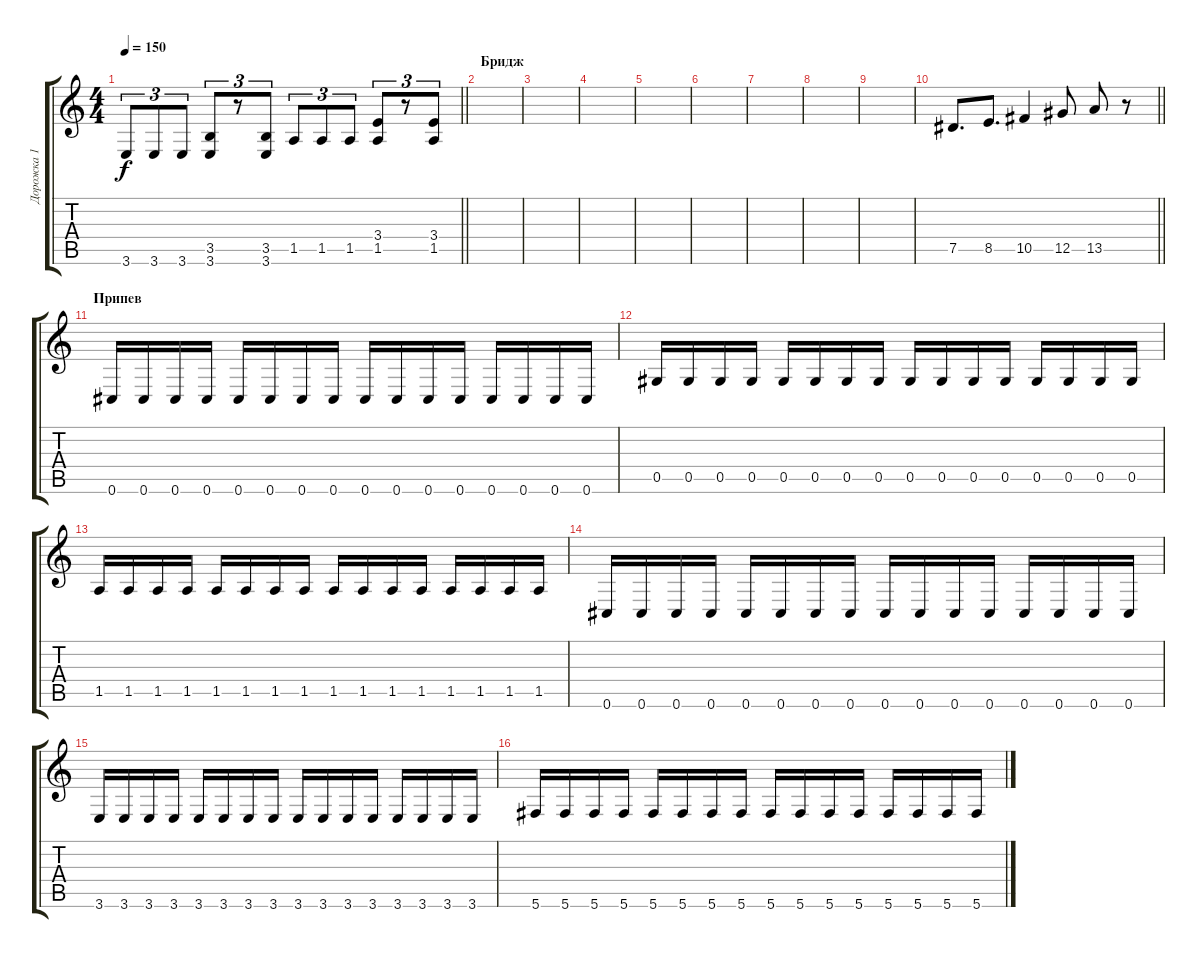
\track ("Дорожка 1" "Дорожка 1") {instrument overdrivenguitar}
\staff {score tabs}
\tuning (Eb4 Bb3 Gb3 Db3 Ab2 Db2) {hide}
\ts (4 4)
\tempo 150
\clef g2
\barLineRight lightlight
\ks c
3.6.8{tu (3 2) dy f} 3.6.8{tu (3 2)} 3.6.8{tu (3 2)} (3.5 3.6).8{tu (3 2)} r.8{tu (3 2)} (3.5 3.6).8{tu (3 2)} 1.5.8{tu (3 2)} 1.5.8{tu (3 2)} 1.5.8{tu (3 2)} (3.4 1.5).8{tu (3 2)} r.8{tu (3 2)} (3.4 1.5).8{tu (3 2)} |
\section ("" "Бридж")
|
|
|
|
|
|
|
|
\barLineRight lightlight
7.5.8{d} 8.5.8{d} 10.5.4 12.5.8 13.5.8 r.8 |
\section ("" "Припев")
0.6.16 0.6.16 0.6.16 0.6.16 0.6.16 0.6.16 0.6.16 0.6.16 0.6.16 0.6.16 0.6.16 0.6.16 0.6.16 0.6.16 0.6.16 0.6.16 |
0.5.16 0.5.16 0.5.16 0.5.16 0.5.16 0.5.16 0.5.16 0.5.16 0.5.16 0.5.16 0.5.16 0.5.16 0.5.16 0.5.16 0.5.16 0.5.16 |
1.5.16 1.5.16 1.5.16 1.5.16 1.5.16 1.5.16 1.5.16 1.5.16 1.5.16 1.5.16 1.5.16 1.5.16 1.5.16 1.5.16 1.5.16 1.5.16 |
0.6.16 0.6.16 0.6.16 0.6.16 0.6.16 0.6.16 0.6.16 0.6.16 0.6.16 0.6.16 0.6.16 0.6.16 0.6.16 0.6.16 0.6.16 0.6.16 |
3.6.16 3.6.16 3.6.16 3.6.16 3.6.16 3.6.16 3.6.16 3.6.16 3.6.16 3.6.16 3.6.16 3.6.16 3.6.16 3.6.16 3.6.16 3.6.16 |
5.6.16 5.6.16 5.6.16 5.6.16 5.6.16 5.6.16 5.6.16 5.6.16 5.6.16 5.6.16 5.6.16 5.6.16 5.6.16 5.6.16 5.6.16 5.6.16
